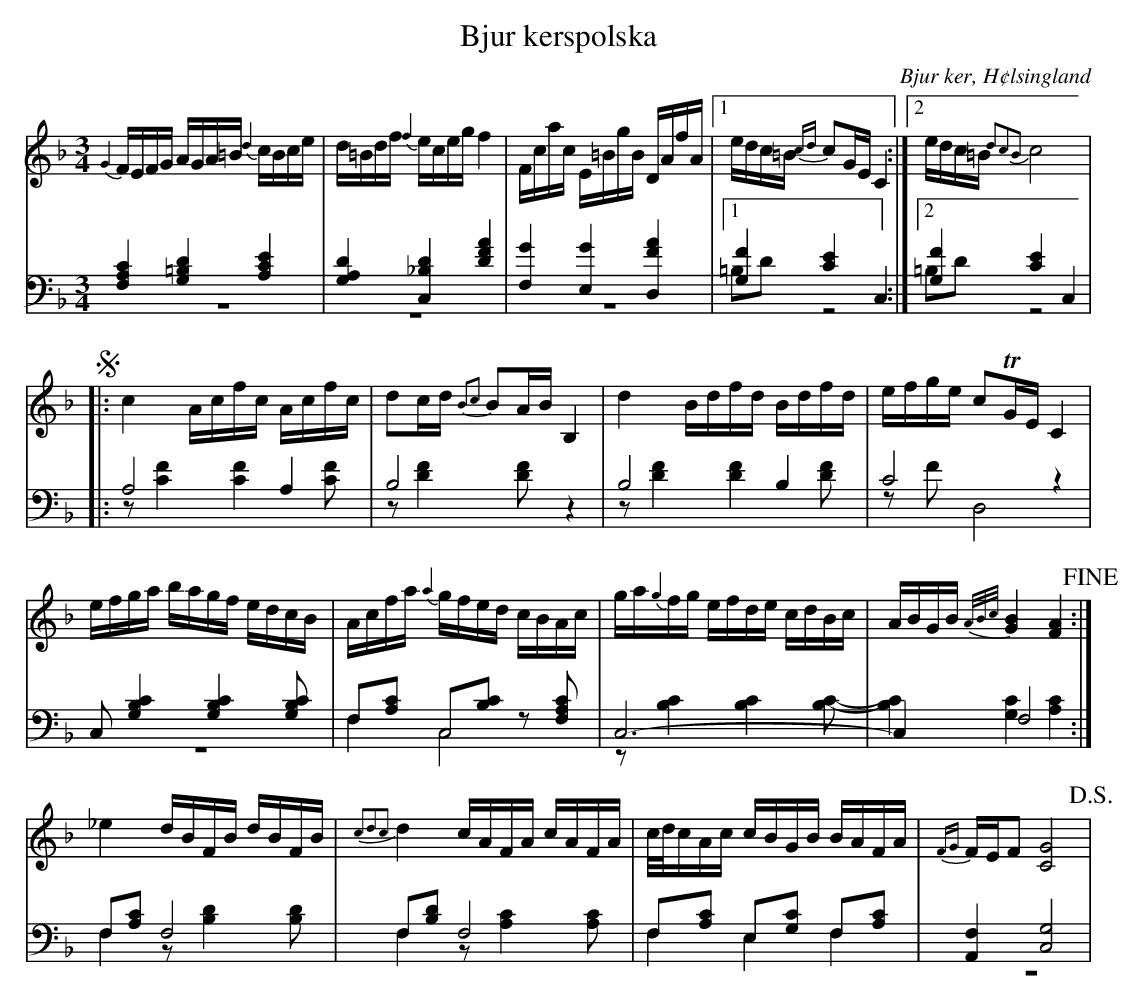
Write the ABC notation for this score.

X:1
T: Bjur kerspolska
O: Bjur ker, H¢lsingland
M: 3/4
L: 1/16
K: F
V:1
V:2
V:3 merge
V:1
{G2}FEFG AGA=B {d2}cBce|d=Bdf {f2}eceg f4|Fcac E=BgB DAfA|1 edc=B {cd}c2GE C4:|2 edc=B {d2c2B2}c8 |
!segno! |:c4 Acfc Acfc|d2cd {B2c2}B2AB B,4|d4 Bdfd Bdfd|efge c2TGE C4|
efga bagf edcB|Acfa {a2}gfed cBAc|ga{g2}fg efde cdBc|ABGB {A/B/c/}[G4B4] [F4A4] !fine!:|
_e4 dBFB dBFB|{c2d2c2}d4 cAFA cAFA|c/d/cAc cBGB BAFA|{FG}FEF2 [C8G8] !D.S.!|
V:2 clef=bass
[F,4A,4C4] [G,4=B,4D4] [A,4C4E4]|[G,4A,4D4] [C,4_B,4D4] [D4F4A4]|[F,4G4] [E,4G4] [D,4F4A4]|1 [G,4F4] [C4E4] C,4:|2 [G,4F4] [C4E4] C,4 |
|:A,8 A,4|B,8 z4|B,8  B,4|C8 z4|
C,2 [G,4B,4C4] [G,4B,4C4] [G,2B,2C2]|F,2[A,2C2] C,2[B,2C2] z2 [F,2A,2C2]|C,12-|C,4 F,8:|
F,2[A,2C2] F,8|F,2[B,2D2] F,8|F,2[A,2C2] E,2[G,2C2] F,2[A,2C2]|[A,,4F,4] [C,8G,8] |
V:3 clef=bass
z12|z12|z12|1 =B,2D2 z8:|2 =B,2D2 z8|
|:z2 [C4F4] [C4F4] [C2F2]|z2 [D4F4] [D2F2] z4|z2 [D4F4] [D4F4] [D2F2]|z2 F2 D,8|
z12|F,4 C,8|z2 [B,4C4] [B,4C4] [B,2C2]-|[B,4C4] [G,4C4] [A,4C4]:|
F,4 z2 [B,4D4] [B,2D2]|F,4 z2 [A,4C4] [A,2C2]|F,4 E,4 F,4|z12|
